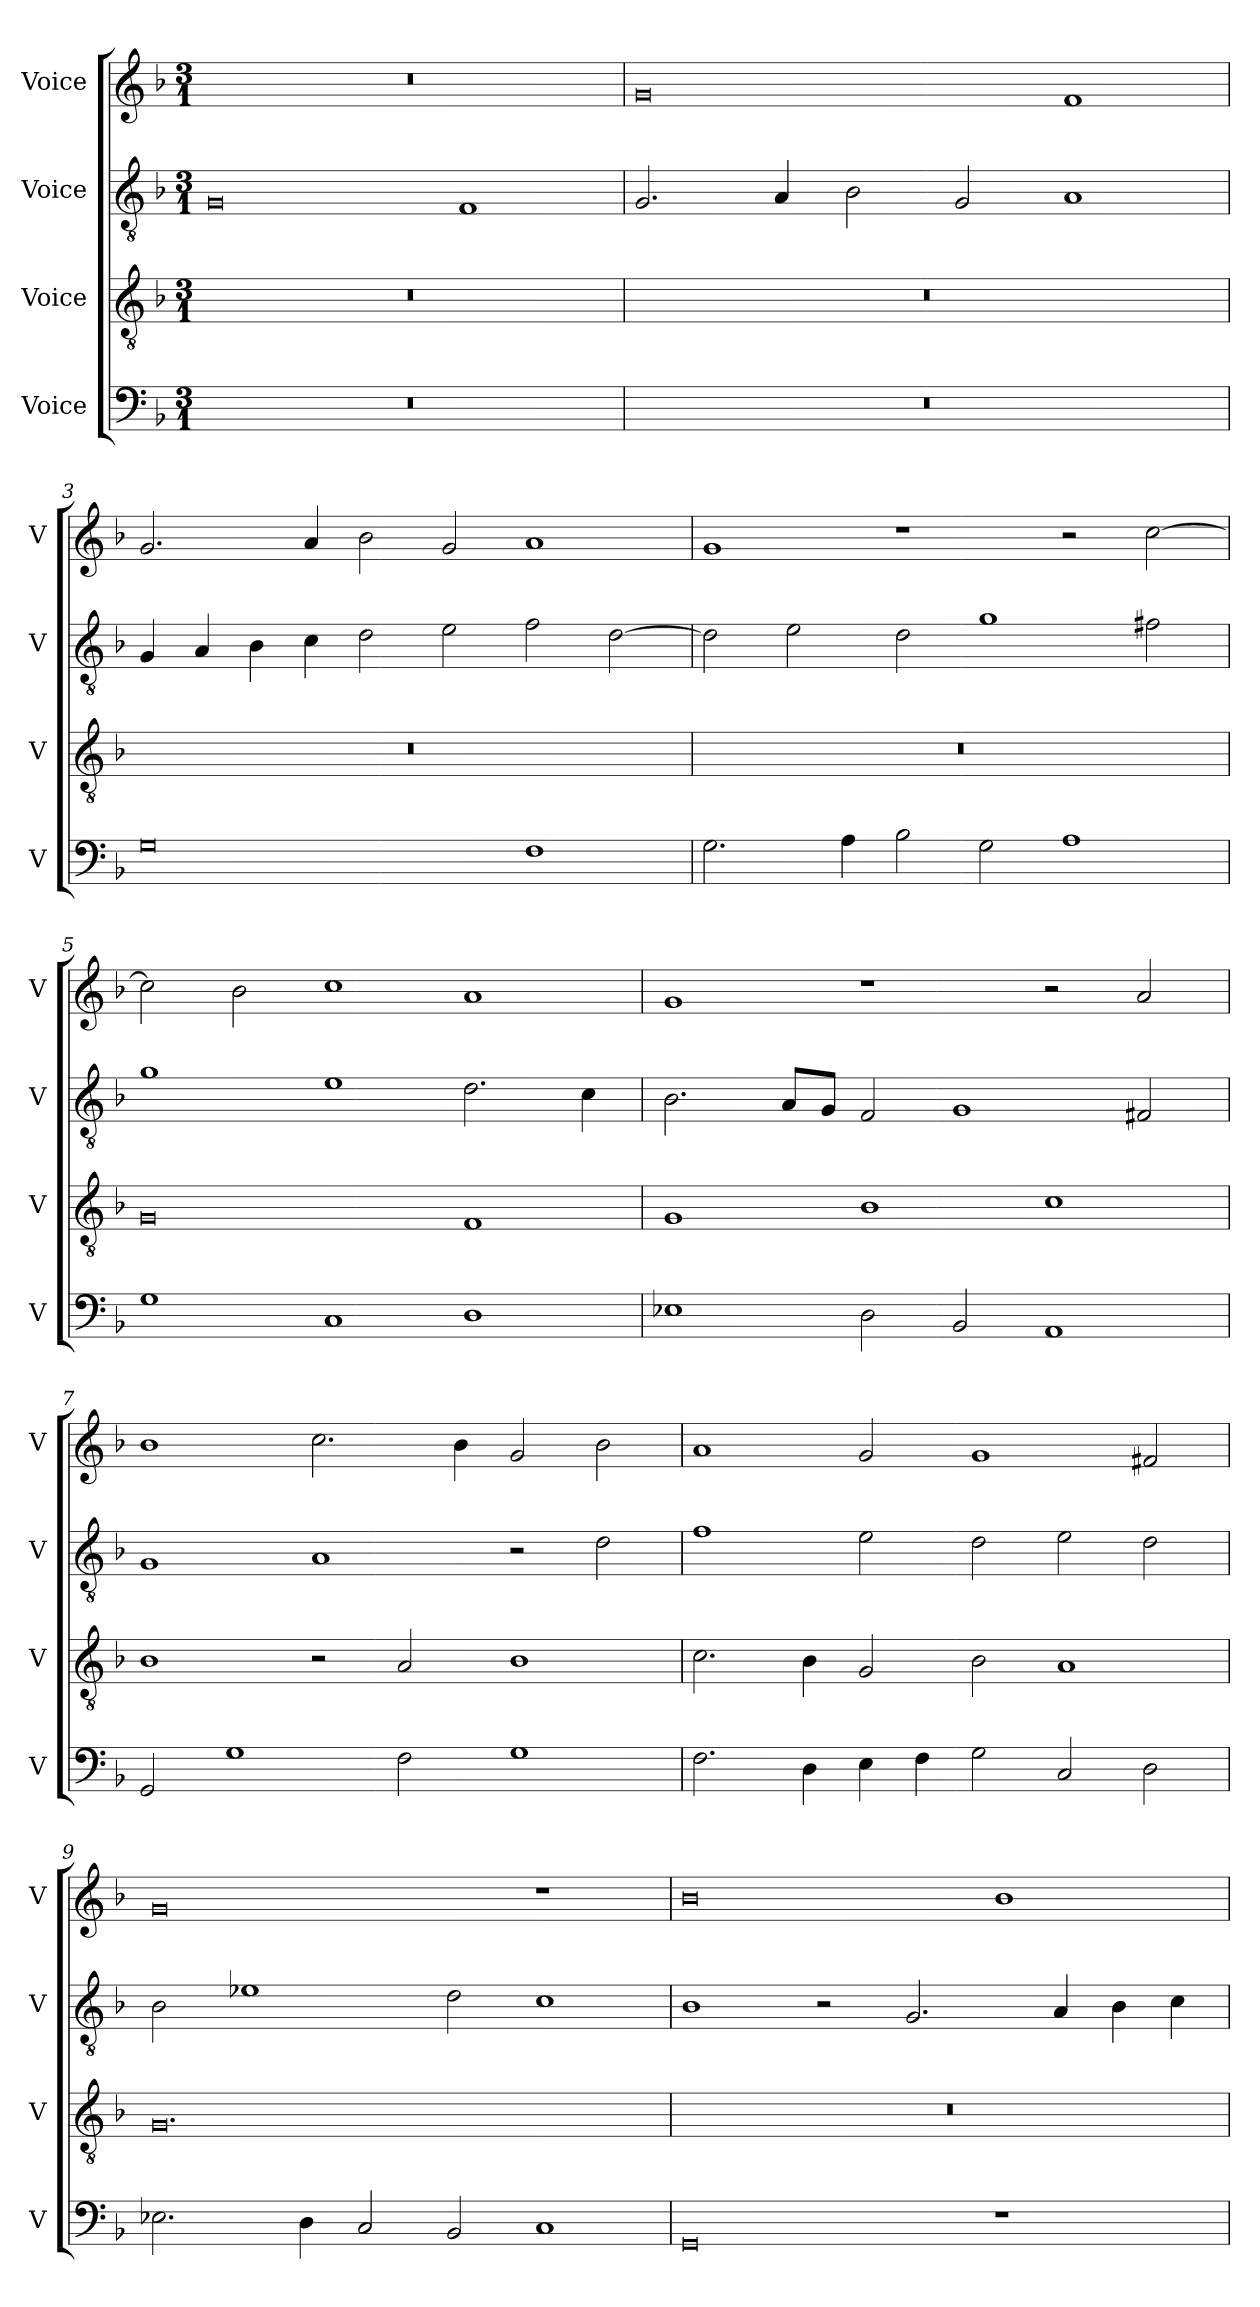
**kern	**kern	**kern	**kern
*part4	*part3	*part2	*part1
*staff4	*staff3	*staff2	*staff1
*I"Voice	*I"Voice	*I"Voice	*I"Voice
*I'V	*I'V	*I'V	*I'V
*clefF4	*clefGv2	*clefGv2	*clefG2
*k[b-]	*k[b-]	*k[b-]	*k[b-]
*M3/1	*M3/1	*M3/1	*M3/1
=1	=1	=1	=1
0.r	0.r	0G	0.r
.	.	1F	.
=2	=2	=2	=2
0.r	0.r	2.G/	0g
.	.	4A/	.
.	.	2B-\	.
.	.	2G/	.
.	.	1A	1f
=3	=3	=3	=3
0G	0.r	4G/	2.g/
.	.	4A/	.
.	.	4B-\	.
.	.	4c\	4a/
.	.	2d\	2b-\
.	.	2e\	2g/
1F	.	2f\	1a
.	.	[2d\	.
!!LO:LB:g=z
=4	=4	=4	=4
2.G\	0.r	2d\]	1g
.	.	2e\	.
4A\	.	.	.
2B-\	.	2d\	1r
2G\	.	1g	.
1A	.	.	2r
.	.	2f#X\	[2cc\
=5	=5	=5	=5
1G	0G	1g	2cc\]
.	.	.	2b-\
1C	.	1e	1cc
1D	1F	2.d\	1a
.	.	4c\	.
!!LO:LB:g=z
=6	=6	=6	=6
1E-X	1G	2.B-\	1g
.	.	8A/L	.
.	.	8G/J	.
2D\	1B-	2F/	1r
2BB-/	.	1G	.
1AA	1c	.	2r
.	.	2F#X/	2a/
=7	=7	=7	=7
2GG/	1B-	1G	1b-
1G	.	.	.
.	2r	1A	2.cc\
2F\	2A/	.	.
.	.	.	4b-\
1G	1B-	2r	2g/
.	.	2d\	2b-\
!!LO:PB:g=z
=8	=8	=8	=8
2.F\	2.c\	1f	1a
4D\	4B-\	.	.
4E\	2G/	2e\	2g/
4F\	.	.	.
2G\	2B-\	2d\	1g
2C/	1A	2e\	.
2D\	.	2d\	2f#X/
=9	=9	=9	=9
2.E-X\	0.G	2B-\	0g
.	.	1e-X	.
4D\	.	.	.
2C/	.	.	.
2BB-/	.	2d\	.
1C	.	1c	1r
!!LO:LB:g=z
=10	=10	=10	=10
0GG	0.r	1B-	0b-
.	.	2r	.
.	.	2.G/	.
1r	.	.	1b-
.	.	4A/	.
.	.	4B-\	.
.	.	4c\	.
=	=	=	=
*-	*-	*-	*-
